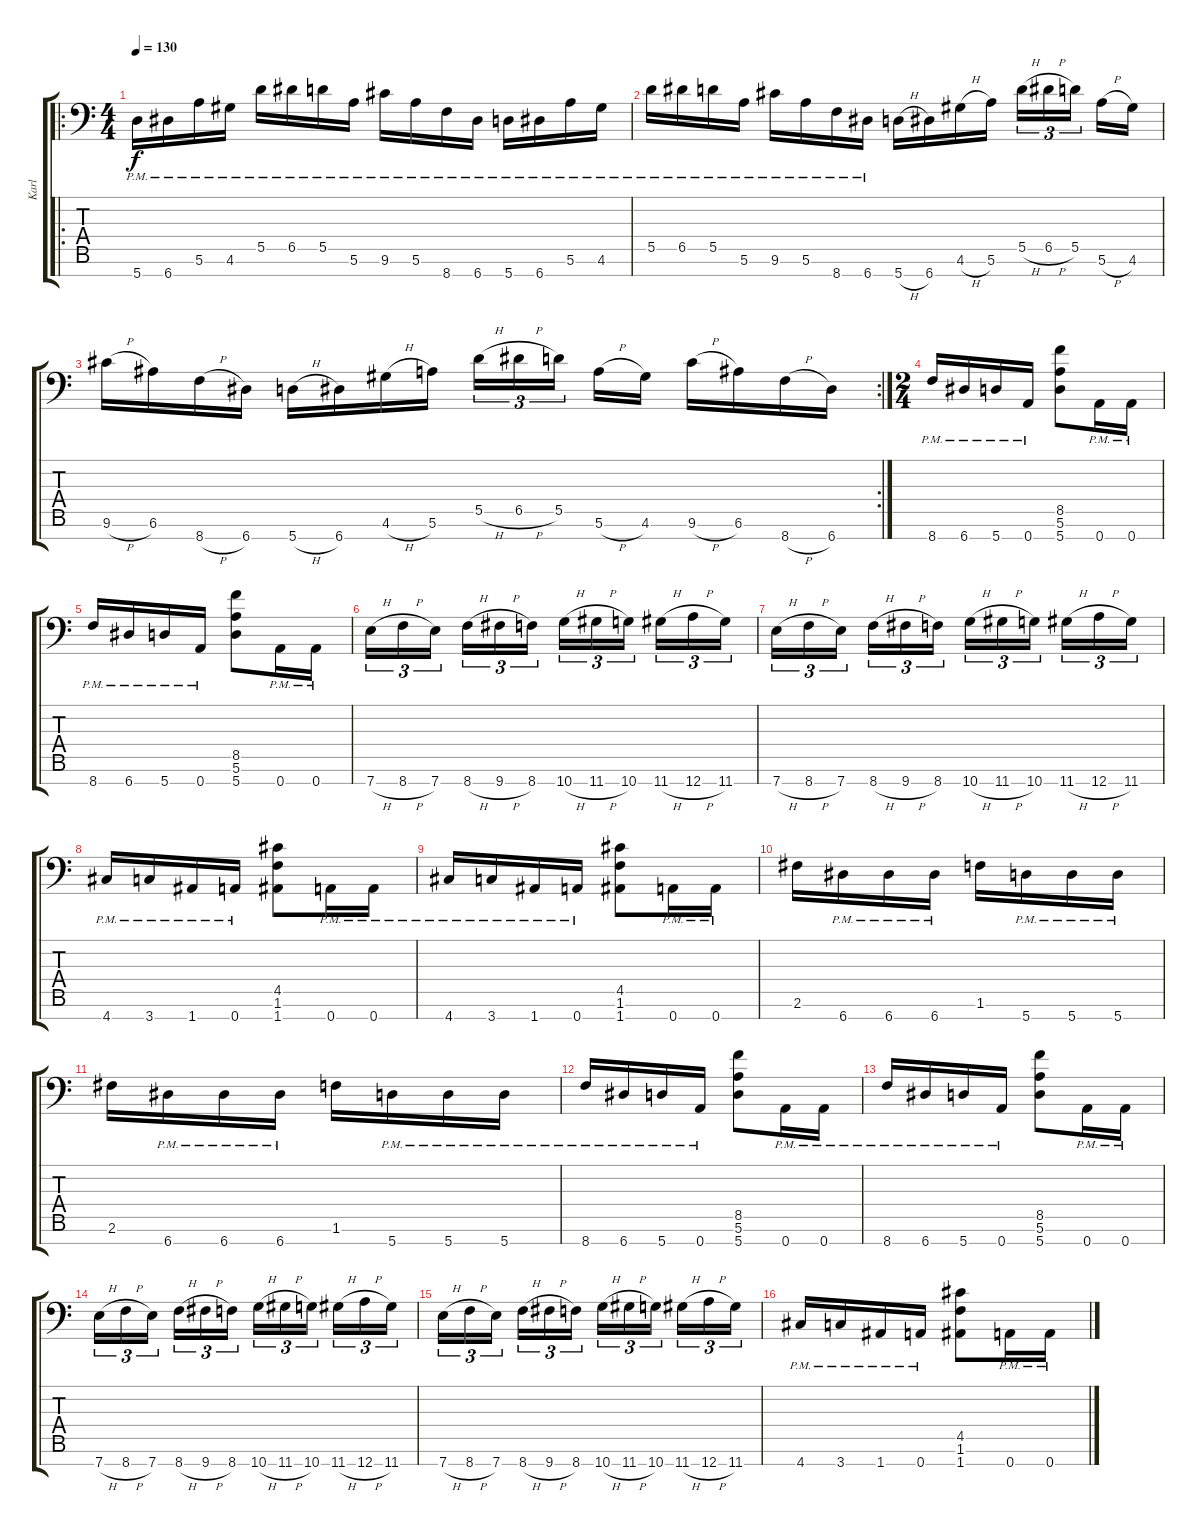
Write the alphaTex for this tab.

\track ("Karl" "Karl") {instrument distortionguitar}
\staff {score tabs}
\tuning (E4 B3 Gb3 D3 A2 E2 A1) {hide}
\ro
\ts (4 4)
\tempo 130
\clef f4
\ks c
5.7{pm}.16{dy f} 6.7{pm}.16 5.6{pm}.16 4.6{pm}.16 5.5{pm}.16 6.5{pm}.16 5.5{pm}.16 5.6{pm}.16 9.6{pm}.16 5.6{pm}.16 8.7{pm}.16 6.7{pm}.16 5.7{pm}.16 6.7{pm}.16 5.6{pm}.16 4.6{pm}.16 |
5.5{pm}.16 6.5{pm}.16 5.5{pm}.16 5.6{pm}.16 9.6{pm}.16 5.6{pm}.16 8.7{pm}.16 6.7{pm}.16 5.7{h}.16 6.7.16 4.6{h}.16 5.6.16 5.5{h}.16{tu (3 2)} 6.5{h}.16{tu (3 2)} 5.5.16{tu (3 2) beam splitsecondary} 5.6{h}.16 4.6.16 |
\rc 2
9.6{h}.16 6.6.16 8.7{h}.16 6.7.16 5.7{h}.16 6.7.16 4.6{h}.16 5.6.16 5.5{h}.16{tu (3 2)} 6.5{h}.16{tu (3 2)} 5.5.16{tu (3 2) beam splitsecondary} 5.6{h}.16 4.6.16 9.6{h}.16 6.6.16 8.7{h}.16 6.7.16 |
\ts (2 4)
8.7{pm}.16 6.7{pm}.16 5.7{pm}.16 0.7{pm}.16 (8.5 5.6 5.7).8 0.7{pm}.16 0.7{pm}.16 |
8.7{pm}.16 6.7{pm}.16 5.7{pm}.16 0.7{pm}.16 (8.5 5.6 5.7).8 0.7{pm}.16 0.7{pm}.16 |
7.7{h}.16{tu (3 2)} 8.7{h}.16{tu (3 2)} 7.7.16{tu (3 2) beam splitsecondary} 8.7{h}.16{tu (3 2)} 9.7{h}.16{tu (3 2)} 8.7.16{tu (3 2)} 10.7{h}.16{tu (3 2)} 11.7{h}.16{tu (3 2)} 10.7.16{tu (3 2) beam splitsecondary} 11.7{h}.16{tu (3 2)} 12.7{h}.16{tu (3 2)} 11.7.16{tu (3 2)} |
7.7{h}.16{tu (3 2)} 8.7{h}.16{tu (3 2)} 7.7.16{tu (3 2) beam splitsecondary} 8.7{h}.16{tu (3 2)} 9.7{h}.16{tu (3 2)} 8.7.16{tu (3 2)} 10.7{h}.16{tu (3 2)} 11.7{h}.16{tu (3 2)} 10.7.16{tu (3 2) beam splitsecondary} 11.7{h}.16{tu (3 2)} 12.7{h}.16{tu (3 2)} 11.7.16{tu (3 2)} |
4.7{pm}.16 3.7{pm}.16 1.7{pm}.16 0.7{pm}.16 (4.5 1.6 1.7).8 0.7{pm}.16 0.7{pm}.16 |
4.7{pm}.16 3.7{pm}.16 1.7{pm}.16 0.7{pm}.16 (4.5 1.6 1.7).8 0.7{pm}.16 0.7{pm}.16 |
2.6.16 6.7{pm}.16 6.7{pm}.16 6.7{pm}.16 1.6.16 5.7{pm}.16 5.7{pm}.16 5.7{pm}.16 |
2.6.16 6.7{pm}.16 6.7{pm}.16 6.7{pm}.16 1.6.16 5.7{pm}.16 5.7{pm}.16 5.7{pm}.16 |
8.7{pm}.16 6.7{pm}.16 5.7{pm}.16 0.7{pm}.16 (8.5 5.6 5.7).8 0.7{pm}.16 0.7{pm}.16 |
8.7{pm}.16 6.7{pm}.16 5.7{pm}.16 0.7{pm}.16 (8.5 5.6 5.7).8 0.7{pm}.16 0.7{pm}.16 |
7.7{h}.16{tu (3 2)} 8.7{h}.16{tu (3 2)} 7.7.16{tu (3 2) beam splitsecondary} 8.7{h}.16{tu (3 2)} 9.7{h}.16{tu (3 2)} 8.7.16{tu (3 2)} 10.7{h}.16{tu (3 2)} 11.7{h}.16{tu (3 2)} 10.7.16{tu (3 2) beam splitsecondary} 11.7{h}.16{tu (3 2)} 12.7{h}.16{tu (3 2)} 11.7.16{tu (3 2)} |
7.7{h}.16{tu (3 2)} 8.7{h}.16{tu (3 2)} 7.7.16{tu (3 2) beam splitsecondary} 8.7{h}.16{tu (3 2)} 9.7{h}.16{tu (3 2)} 8.7.16{tu (3 2)} 10.7{h}.16{tu (3 2)} 11.7{h}.16{tu (3 2)} 10.7.16{tu (3 2) beam splitsecondary} 11.7{h}.16{tu (3 2)} 12.7{h}.16{tu (3 2)} 11.7.16{tu (3 2)} |
4.7{pm}.16 3.7{pm}.16 1.7{pm}.16 0.7{pm}.16 (4.5 1.6 1.7).8 0.7{pm}.16 0.7{pm}.16
